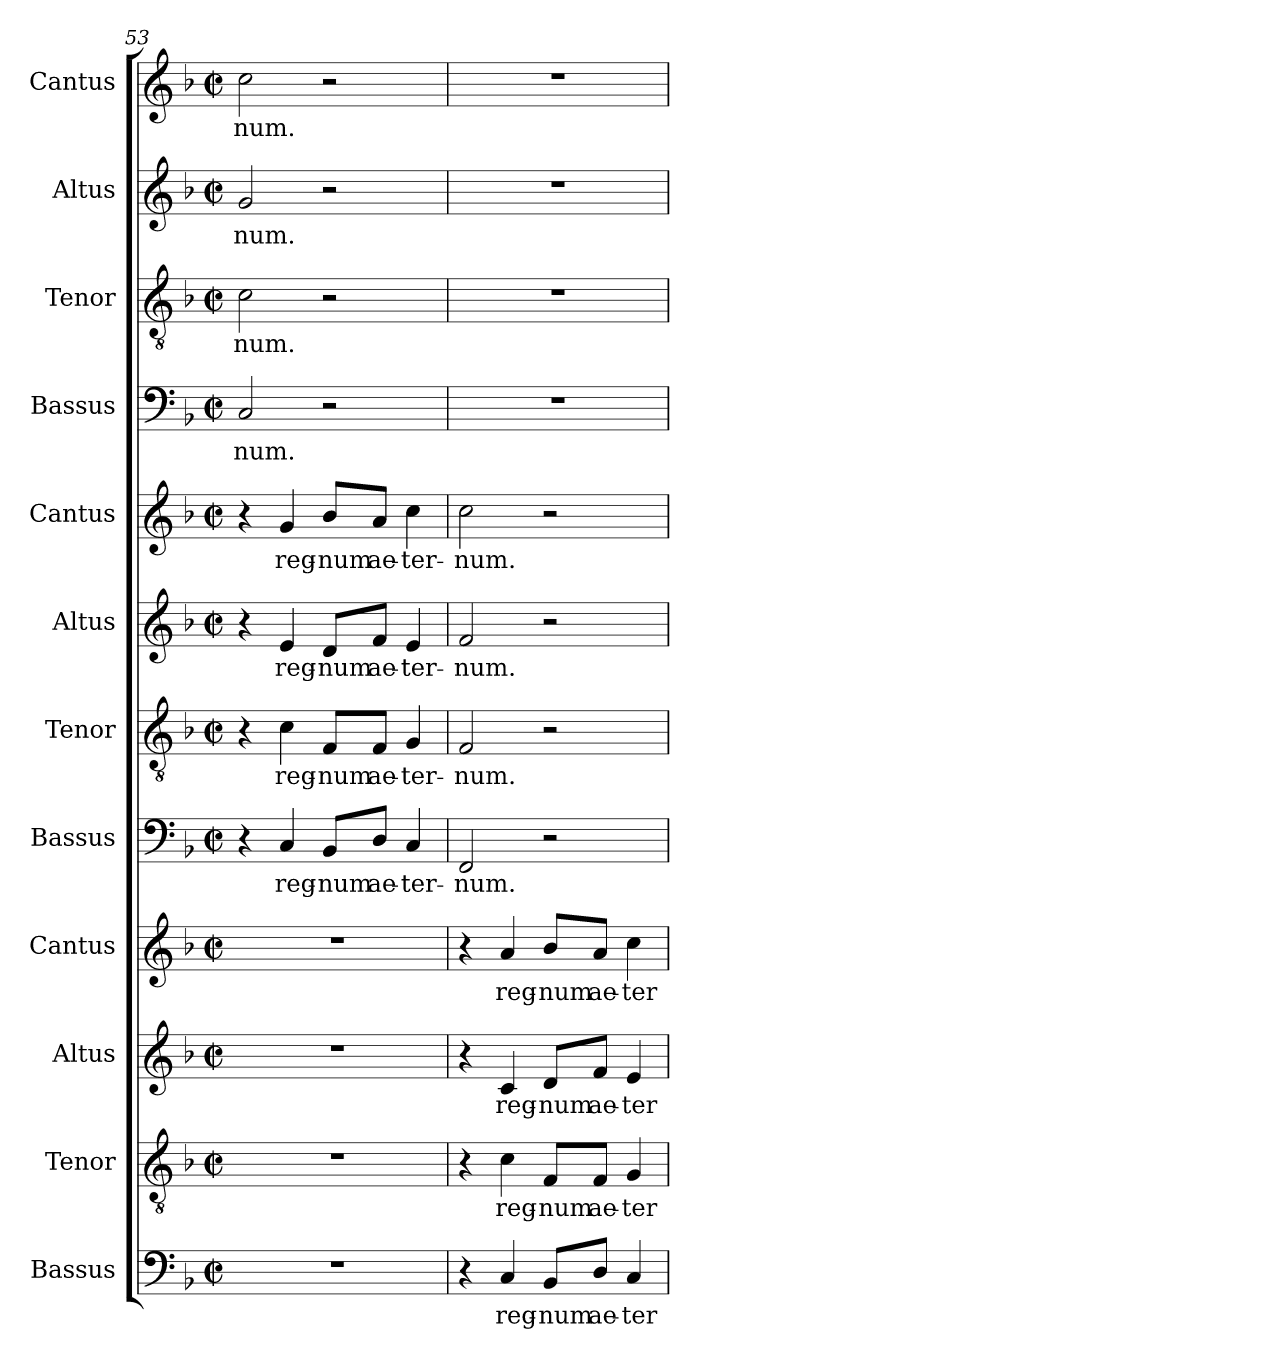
**kern	**text	**kern	**text	**kern	**text	**kern	**text	**kern	**text	**kern	**text	**kern	**text	**kern	**text	**kern	**text	**kern	**text	**kern	**text	**kern	**text
*part12	*part12	*part11	*part11	*part10	*part10	*part9	*part9	*part8	*part8	*part7	*part7	*part6	*part6	*part5	*part5	*part4	*part4	*part3	*part3	*part2	*part2	*part1	*part1
*staff12	*staff12	*staff11	*staff11	*staff10	*staff10	*staff9	*staff9	*staff8	*staff8	*staff7	*staff7	*staff6	*staff6	*staff5	*staff5	*staff4	*staff4	*staff3	*staff3	*staff2	*staff2	*staff1	*staff1
*I"Bassus	*	*I"Tenor	*	*I"Altus	*	*I"Cantus	*	*I"Bassus	*	*I"Tenor	*	*I"Altus	*	*I"Cantus	*	*I"Bassus	*	*I"Tenor	*	*I"Altus	*	*I"Cantus	*
*I'B.	*	*I'T.	*	*I'A.	*	*	*	*I'B.	*	*I'T.	*	*I'A.	*	*	*	*I'B.	*	*I'T.	*	*I'A.	*	*	*
*clefF4	*	*clefGv2	*	*clefG2	*	*clefG2	*	*clefF4	*	*clefGv2	*	*clefG2	*	*clefG2	*	*clefF4	*	*clefGv2	*	*clefG2	*	*clefG2	*
*	*	*ITrd7c12	*	*	*	*	*	*	*	*ITrd7c12	*	*	*	*	*	*	*	*ITrd7c12	*	*	*	*	*
*k[b-]	*	*k[b-]	*	*k[b-]	*	*k[b-]	*	*k[b-]	*	*k[b-]	*	*k[b-]	*	*k[b-]	*	*k[b-]	*	*k[b-]	*	*k[b-]	*	*k[b-]	*
*F:	*	*F:	*	*F:	*	*F:	*	*F:	*	*F:	*	*F:	*	*F:	*	*F:	*	*F:	*	*F:	*	*F:	*
*M2/2	*	*M2/2	*	*M2/2	*	*M2/2	*	*M2/2	*	*M2/2	*	*M2/2	*	*M2/2	*	*M2/2	*	*M2/2	*	*M2/2	*	*M2/2	*
*met(c|)	*	*met(c|)	*	*met(c|)	*	*met(c|)	*	*met(c|)	*	*met(c|)	*	*met(c|)	*	*met(c|)	*	*met(c|)	*	*met(c|)	*	*met(c|)	*	*met(c|)	*
=53	=53	=53	=53	=53	=53	=53	=53	=53	=53	=53	=53	=53	=53	=53	=53	=53	=53	=53	=53	=53	=53	=53	=53
!	!	!	!	!	!	!	!	!	!	!	!	!	!	!	!	!	!LO:LY:b:color=#000000	!	!	!	!	!	!
!	!	!	!	!	!	!	!	!	!	!	!	!	!	!	!	!	!	!	!LO:LY:b:color=#000000	!	!	!	!
!	!	!	!	!	!	!	!	!	!	!	!	!	!	!	!	!	!	!	!	!	!LO:LY:b:color=#000000	!	!
!	!	!	!	!	!	!	!	!	!	!	!	!	!	!	!	!	!	!	!	!	!	!	!LO:LY:b:color=#000000
1r	.	1r	.	1r	.	1r	.	4r	.	4r	.	4r	.	4r	.	2Ci/	-num.	2Ci\	-num.	2gi/	-num.	2cci\	-num.
!	!	!	!	!	!	!	!	!	!LO:LY:b:color=#000000	!	!	!	!	!	!	!	!	!	!	!	!	!	!
!	!	!	!	!	!	!	!	!	!	!	!LO:LY:b:color=#000000	!	!	!	!	!	!	!	!	!	!	!	!
!	!	!	!	!	!	!	!	!	!	!	!	!	!LO:LY:b:color=#000000	!	!	!	!	!	!	!	!	!	!
!	!	!	!	!	!	!	!	!	!	!	!	!	!	!	!LO:LY:b:color=#000000	!	!	!	!	!	!	!	!
.	.	.	.	.	.	.	.	4Ci/	reg-	4Ci\	reg-	4ei/	reg-	4gi/	reg-	.	.	.	.	.	.	.	.
!	!	!	!	!	!	!	!	!	!LO:LY:b:color=#000000	!	!	!	!	!	!	!	!	!	!	!	!	!	!
!	!	!	!	!	!	!	!	!	!	!	!LO:LY:b:color=#000000	!	!	!	!	!	!	!	!	!	!	!	!
!	!	!	!	!	!	!	!	!	!	!	!	!	!LO:LY:b:color=#000000	!	!	!	!	!	!	!	!	!	!
!	!	!	!	!	!	!	!	!	!	!	!	!	!	!	!LO:LY:b:color=#000000	!	!	!	!	!	!	!	!
.	.	.	.	.	.	.	.	8BB-i/L	-num	8FFi/L	-num	8di/L	-num	8b-i/L	-num	2r	.	2r	.	2r	.	2r	.
!	!	!	!	!	!	!	!	!	!LO:LY:b:color=#000000	!	!	!	!	!	!	!	!	!	!	!	!	!	!
!	!	!	!	!	!	!	!	!	!	!	!LO:LY:b:color=#000000	!	!	!	!	!	!	!	!	!	!	!	!
!	!	!	!	!	!	!	!	!	!	!	!	!	!LO:LY:b:color=#000000	!	!	!	!	!	!	!	!	!	!
!	!	!	!	!	!	!	!	!	!	!	!	!	!	!	!LO:LY:b:color=#000000	!	!	!	!	!	!	!	!
.	.	.	.	.	.	.	.	8Di/J	ae-	8FFi/J	ae-	8fi/J	ae-	8ai/J	ae-	.	.	.	.	.	.	.	.
!	!	!	!	!	!	!	!	!	!LO:LY:b:color=#000000	!	!	!	!	!	!	!	!	!	!	!	!	!	!
!	!	!	!	!	!	!	!	!	!	!	!LO:LY:b:color=#000000	!	!	!	!	!	!	!	!	!	!	!	!
!	!	!	!	!	!	!	!	!	!	!	!	!	!LO:LY:b:color=#000000	!	!	!	!	!	!	!	!	!	!
!	!	!	!	!	!	!	!	!	!	!	!	!	!	!	!LO:LY:b:color=#000000	!	!	!	!	!	!	!	!
.	.	.	.	.	.	.	.	4Ci/	-ter-	4GGi/	-ter-	4ei/	-ter-	4cci\	-ter-	.	.	.	.	.	.	.	.
=54	=54	=54	=54	=54	=54	=54	=54	=54	=54	=54	=54	=54	=54	=54	=54	=54	=54	=54	=54	=54	=54	=54	=54
!	!	!	!	!	!	!	!	!	!LO:LY:b:color=#000000	!	!	!	!	!	!	!	!	!	!	!	!	!	!
!	!	!	!	!	!	!	!	!	!	!	!LO:LY:b:color=#000000	!	!	!	!	!	!	!	!	!	!	!	!
!	!	!	!	!	!	!	!	!	!	!	!	!	!LO:LY:b:color=#000000	!	!	!	!	!	!	!	!	!	!
!	!	!	!	!	!	!	!	!	!	!	!	!	!	!	!LO:LY:b:color=#000000	!	!	!	!	!	!	!	!
4r	.	4r	.	4r	.	4r	.	2FFi/	-num.	2FFi/	-num.	2fi/	-num.	2cci\	-num.	1r	.	1r	.	1r	.	1r	.
!	!LO:LY:b:color=#000000	!	!	!	!	!	!	!	!	!	!	!	!	!	!	!	!	!	!	!	!	!	!
!	!	!	!LO:LY:b:color=#000000	!	!	!	!	!	!	!	!	!	!	!	!	!	!	!	!	!	!	!	!
!	!	!	!	!	!LO:LY:b:color=#000000	!	!	!	!	!	!	!	!	!	!	!	!	!	!	!	!	!	!
!	!	!	!	!	!	!	!LO:LY:b:color=#000000	!	!	!	!	!	!	!	!	!	!	!	!	!	!	!	!
4Ci/	reg-	4Ci\	reg-	4ci/	reg-	4ai/	reg-	.	.	.	.	.	.	.	.	.	.	.	.	.	.	.	.
!	!LO:LY:b:color=#000000	!	!	!	!	!	!	!	!	!	!	!	!	!	!	!	!	!	!	!	!	!	!
!	!	!	!LO:LY:b:color=#000000	!	!	!	!	!	!	!	!	!	!	!	!	!	!	!	!	!	!	!	!
!	!	!	!	!	!LO:LY:b:color=#000000	!	!	!	!	!	!	!	!	!	!	!	!	!	!	!	!	!	!
!	!	!	!	!	!	!	!LO:LY:b:color=#000000	!	!	!	!	!	!	!	!	!	!	!	!	!	!	!	!
8BB-i/L	-num	8FFi/L	-num	8di/L	-num	8b-i/L	-num	2r	.	2r	.	2r	.	2r	.	.	.	.	.	.	.	.	.
!	!LO:LY:b:color=#000000	!	!	!	!	!	!	!	!	!	!	!	!	!	!	!	!	!	!	!	!	!	!
!	!	!	!LO:LY:b:color=#000000	!	!	!	!	!	!	!	!	!	!	!	!	!	!	!	!	!	!	!	!
!	!	!	!	!	!LO:LY:b:color=#000000	!	!	!	!	!	!	!	!	!	!	!	!	!	!	!	!	!	!
!	!	!	!	!	!	!	!LO:LY:b:color=#000000	!	!	!	!	!	!	!	!	!	!	!	!	!	!	!	!
8Di/J	ae-	8FFi/J	ae-	8fi/J	ae-	8ai/J	ae-	.	.	.	.	.	.	.	.	.	.	.	.	.	.	.	.
!	!LO:LY:b:color=#000000	!	!	!	!	!	!	!	!	!	!	!	!	!	!	!	!	!	!	!	!	!	!
!	!	!	!LO:LY:b:color=#000000	!	!	!	!	!	!	!	!	!	!	!	!	!	!	!	!	!	!	!	!
!	!	!	!	!	!LO:LY:b:color=#000000	!	!	!	!	!	!	!	!	!	!	!	!	!	!	!	!	!	!
!	!	!	!	!	!	!	!LO:LY:b:color=#000000	!	!	!	!	!	!	!	!	!	!	!	!	!	!	!	!
4Ci/	-ter-	4GGi/	-ter-	4ei/	-ter-	4cci\	-ter-	.	.	.	.	.	.	.	.	.	.	.	.	.	.	.	.
=	=	=	=	=	=	=	=	=	=	=	=	=	=	=	=	=	=	=	=	=	=	=	=
*-	*-	*-	*-	*-	*-	*-	*-	*-	*-	*-	*-	*-	*-	*-	*-	*-	*-	*-	*-	*-	*-	*-	*-
